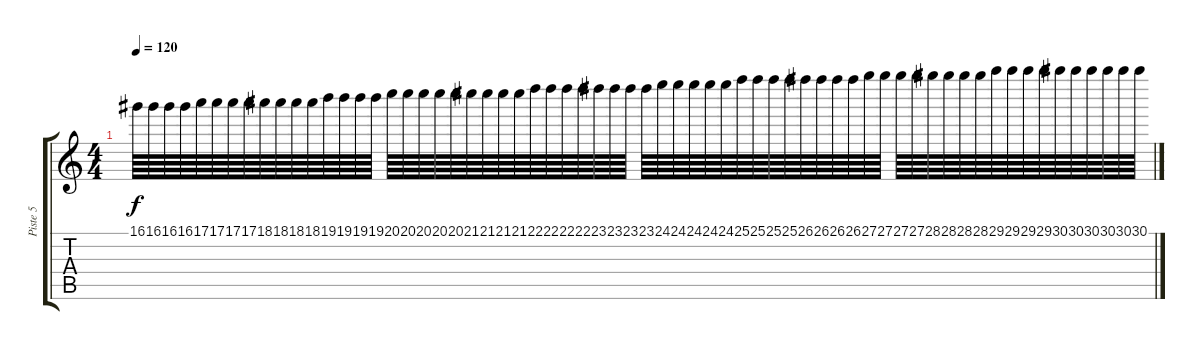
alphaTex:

\track ("Piste 5" "Piste 5") {instrument distortionguitar}
\staff {score tabs}
\tuning (E4 B3 G3 D3 A2 E2) {hide}
\ts (4 4)
\tempo 120
\clef g2
\ks c
16.1.64{dy f} 16.1.64 16.1.64 16.1.64 17.1.64 17.1.64 17.1.64 17.1.64 18.1.64 18.1.64 18.1.64 18.1.64 19.1.64 19.1.64 19.1.64 19.1.64 20.1.64 20.1.64 20.1.64 20.1.64 20.1.64 21.1.64 21.1.64 21.1.64 21.1.64 22.1.64 22.1.64 22.1.64 22.1.64 23.1.64 23.1.64 23.1.64 23.1.64 24.1.64 24.1.64 24.1.64 24.1.64 24.1.64 25.1.64 25.1.64 25.1.64 25.1.64 26.1.64 26.1.64 26.1.64 26.1.64 27.1.64 27.1.64 27.1.64 27.1.64 28.1.64 28.1.64 28.1.64 28.1.64 29.1.64 29.1.64 29.1.64 29.1.64 30.1.64 30.1.64 30.1.64 30.1.64 30.1.64 30.1.64
